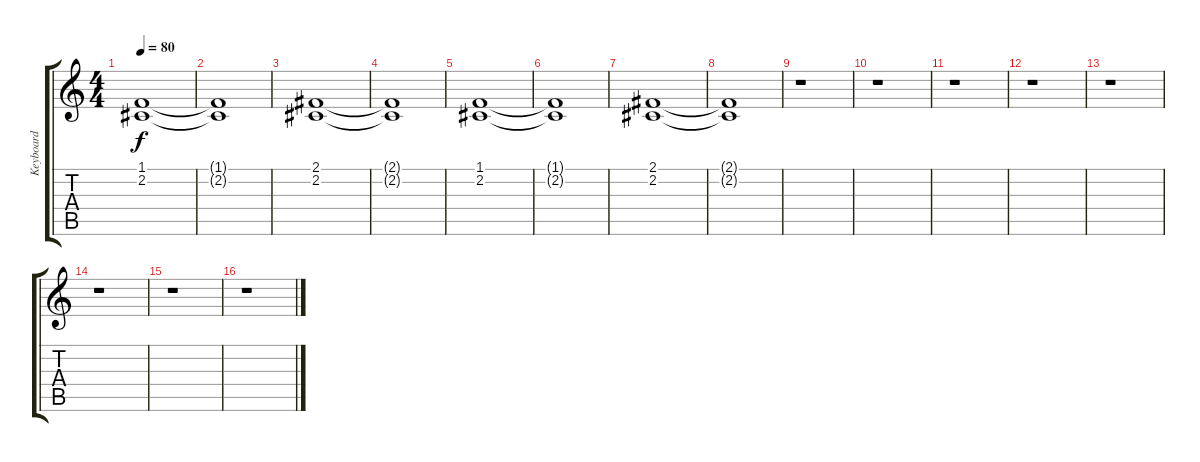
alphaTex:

\track ("Keyboard" "Keyboard") {instrument churchorgan}
\staff {score tabs}
\tuning (E4 B3 G3 D3 A2 E2) {hide}
\ts (4 4)
\tempo 80
\clef g2
\ks c
(1.1 2.2).1{dy f} |
(1.1{t} 2.2{t}).1 |
(2.1 2.2).1 |
(2.1{t} 2.2{t}).1 |
(1.1 2.2).1 |
(1.1{t} 2.2{t}).1 |
(2.1 2.2).1 |
(2.1{t} 2.2{t}).1 |
r.1 |
r.1 |
r.1 |
r.1 |
r.1 |
r.1 |
r.1 |
r.1
